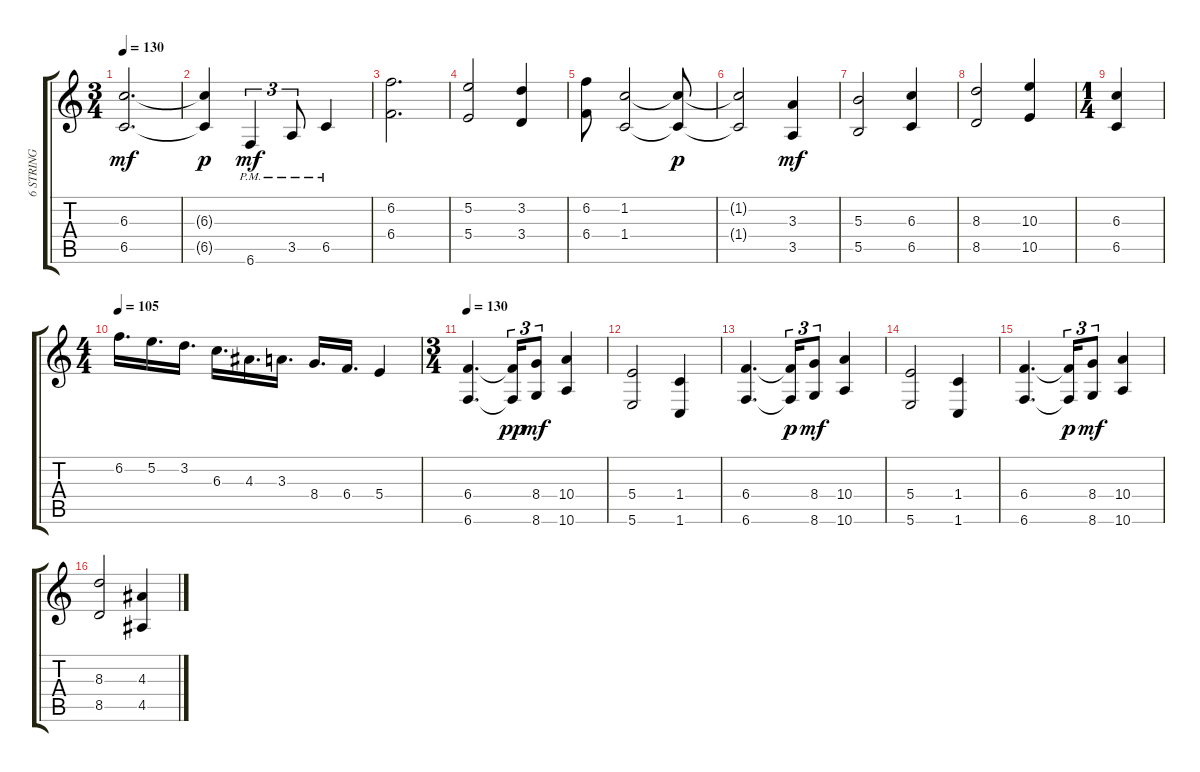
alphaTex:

\track ("6 STRING" "6 STRING") {instrument distortionguitar}
\staff {score tabs}
\tuning (Eb4 B3 Gb3 B2 Gb2 B1) {hide}
\ts (3 4)
\tempo 130
\clef g2
\ks c
(6.3 6.5).2{d dy mf} |
(6.3{t} 6.5{t}).4{dy p} 6.6{pm}.4{tu (3 2) dy mf} 3.5{pm}.8{tu (3 2)} 6.5{pm}.4 |
(6.2 6.4).2{d} |
(5.2 5.4).2 (3.2 3.4).4 |
(6.2 6.4).8 (1.2 1.4).2 (1.2{t} 1.4{t}).8{dy p} |
(1.2{t} 1.4{t}).2 (3.3 3.5).4{dy mf} |
(5.3 5.5).2 (6.3 6.5).4 |
(8.3 8.5).2 (10.3 10.5).4 |
\ts (1 4)
(6.3 6.5).4 |
\ts (4 4)
\tempo 105
6.2.16{d} 5.2.16{d} 3.2.16{d} 6.3.16{d} 4.3.16{d} 3.3.16{d} 8.4.16{d} 6.4.16{d} 5.4.4 |
\ts (3 4)
\tempo 130
(6.4 6.6).4{d} (6.4{t} 6.6{t}).16{tu (3 2) dy pp} (8.4 8.6).8{tu (3 2) dy mf} (10.4 10.6).4 |
(5.4 5.6).2 (1.4 1.6).4 |
(6.4 6.6).4{d} (6.4{t} 6.6{t}).16{tu (3 2) dy p} (8.4 8.6).8{tu (3 2) dy mf} (10.4 10.6).4 |
(5.4 5.6).2 (1.4 1.6).4 |
(6.4 6.6).4{d} (6.4{t} 6.6{t}).16{tu (3 2) dy p} (8.4 8.6).8{tu (3 2) dy mf} (10.4 10.6).4 |
(8.3 8.5).2 (4.3 4.5).4
